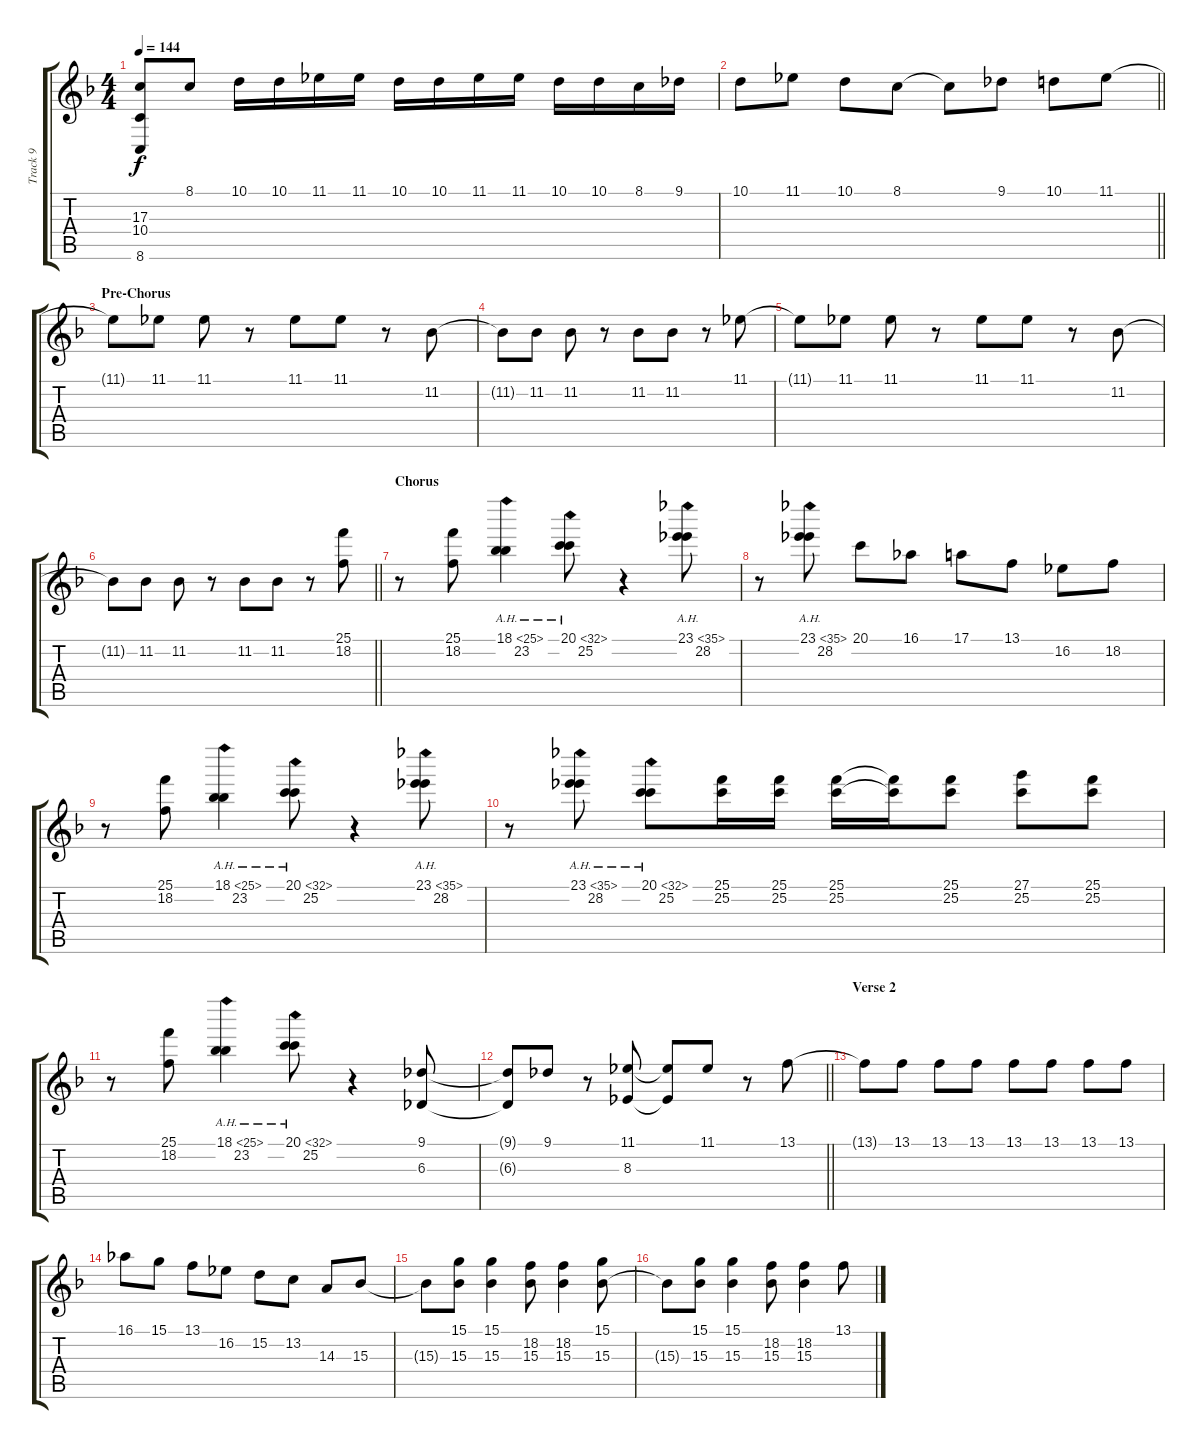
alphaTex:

\track ("Track 9" "Track 9") {instrument acousticgrandpiano}
\staff {score tabs}
\tuning (E4 B3 G3 D3 A2 E2) {hide}
\ts (4 4)
\tempo 144
\clef g2
\ks f
(17.3{t} 10.4{t} 8.6{t}).8{dy f} 8.1.8 10.1.16 10.1.16 11.1.16 11.1.16 10.1.16 10.1.16 11.1.16 11.1.16 10.1.16 10.1.16 8.1.16 9.1.16 |
\barLineRight lightlight
10.1.8 11.1.8 10.1.8 8.1.8 8.1{t}.8 9.1.8 10.1.8 11.1.8 |
\section ("" "Pre-Chorus")
11.1{t}.8 11.1.8 11.1.8 r.8 11.1.8 11.1.8 r.8 11.2.8 |
11.2{t}.8 11.2.8 11.2.8 r.8 11.2.8 11.2.8 r.8 11.1.8 |
11.1{t}.8 11.1.8 11.1.8 r.8 11.1.8 11.1.8 r.8 11.2.8 |
\barLineRight lightlight
11.2{t}.8 11.2.8 11.2.8 r.8 11.2.8 11.2.8 r.8 (25.1 18.2).8 |
\section ("" "Chorus")
r.8 (25.1 18.2).8 (18.1{ah 7} 23.2).4 (20.1{ah 12} 25.2).8 r.4 (23.1{ah 12} 28.2).8 |
r.8 (23.1{ah 12} 28.2).8 20.1.8 16.1.8 17.1.8 13.1.8 16.2.8 18.2.8 |
r.8 (25.1 18.2).8 (18.1{ah 7} 23.2).4 (20.1{ah 12} 25.2).8 r.4 (23.1{ah 12} 28.2).8 |
r.8 (23.1{ah 12} 28.2).8 (20.1{ah 12} 25.2).8 (25.1 25.2).16 (25.1 25.2).16 (25.1 25.2).16 (25.1{t} 25.2{t}).16 (25.1 25.2).8 (27.1 25.2).8 (25.1 25.2).8 |
r.8 (25.1 18.2).8 (18.1{ah 7} 23.2).4 (20.1{ah 12} 25.2).8 r.4 (9.1 6.3).8 |
\barLineRight lightlight
(9.1{t} 6.3{t}).8 9.1.8 r.8 (11.1 8.3).8 (11.1{t} 8.3{t}).8 11.1.8 r.8 13.1.8 |
\section ("" "Verse 2")
13.1{t}.8 13.1.8 13.1.8 13.1.8 13.1.8 13.1.8 13.1.8 13.1.8 |
16.1.8 15.1.8 13.1.8 16.2.8 15.2.8 13.2.8 14.3.8 15.3.8 |
15.3{t}.8 (15.1 15.3).8 (15.1 15.3).4 (18.2 15.3).8 (18.2 15.3).4 (15.1 15.3).8 |
15.3{t}.8 (15.1 15.3).8 (15.1 15.3).4 (18.2 15.3).8 (18.2 15.3).4 13.1.8
